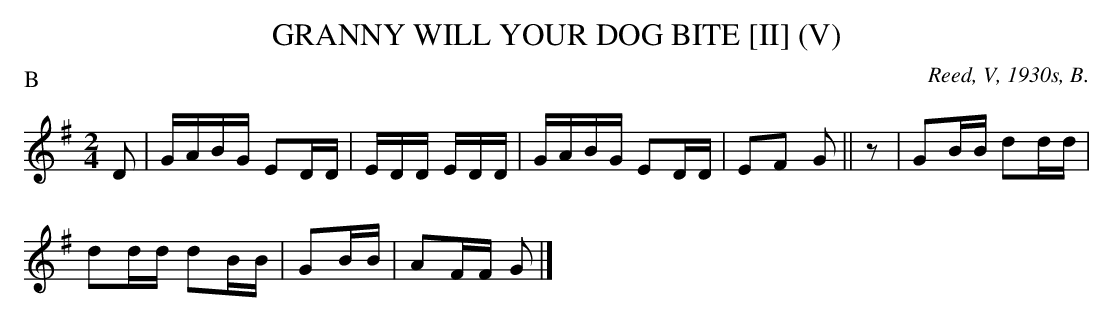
X:1
T: GRANNY WILL YOUR DOG BITE [II] (V)	% no title here in book
O: Reed, V, 1930s, B.
P: B
M: 2/4
L: 1/16
K: G
D2 | GABG E2DD | EDD EDD | GABG E2DD | E2F2 G2 || z2 | G2BB d2dd |
d2dd d2BB | G2BB | A2FF G2 |]
